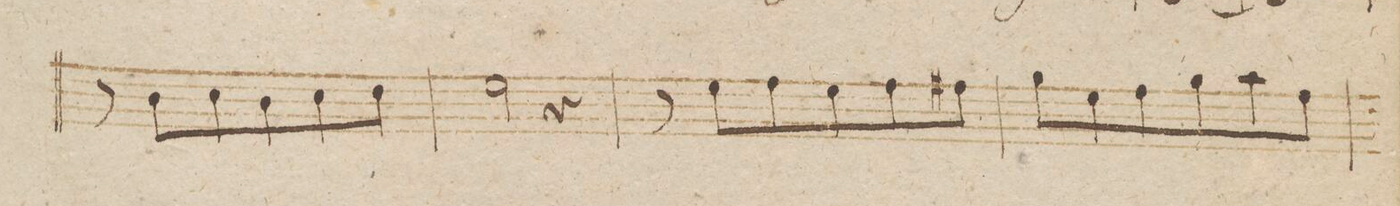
**kern	**dynam
*I"Viola.	*
*clefC3	*
*k[b-]	*
*met(c|)	*
*M3/4	*
8r	.
8c\L	.
8d\	.
8c\	.
8d\	.
8e\J	.
=131	=131
2f\	.
4r	.
=132	=132
8r	.
8f\L	.
8g\	.
8f\	.
8g\	.
8g#X\J	.
=133	=133
8a\L	.
8f\	.
8g\	.
8a\	.
8b-\	.
8g\J	.
=134	=134
*-	*-
